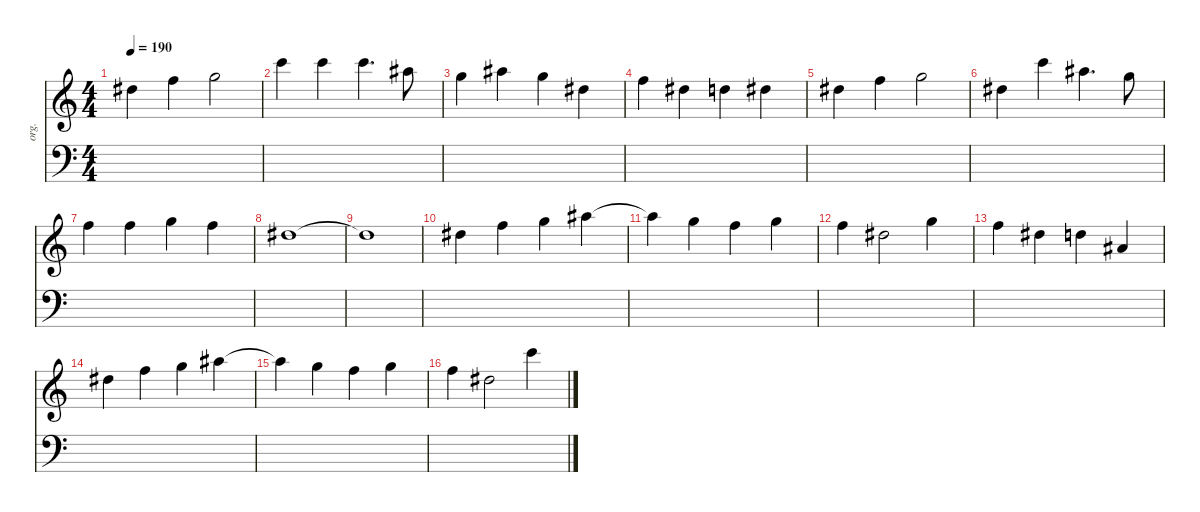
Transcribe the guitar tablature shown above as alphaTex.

\defaultSystemsLayout 4
\hideDynamics
\bracketExtendMode nobrackets
\track ("OrganOrPiano" "org.") {instrument drawbarorgan}
\staff {score}
\tuning (E4 B3 G3 D3 A2 E2)
\ts (4 4)
\tempo 190
\clef g2
\ks c
11.1{acc #}.4{dy mf beam Down} 13.1.4{beam Down} 15.1.2{beam Down} |
20.1.4{beam Down} 20.1.4{beam Down} 25.2.4{d beam Down} 18.1{acc #}.8{beam Down} |
15.1.4{beam Down} 18.1{acc #}.4{beam Down} 15.1.4{beam Down} 16.2{acc #}.4{beam Down} |
13.1.4{beam Down} 11.1{acc #}.4{beam Down} 10.1.4{beam Down} 11.1{acc #}.4{beam Down} |
11.1{acc #}.4{beam Down} 13.1.4{beam Down} 15.1.2{beam Down} |
11.1{acc #}.4{beam Down} 20.1.4{beam Down} 18.1{acc #}.4{d beam Down} 15.1.8{beam Down} |
13.1.4{beam Down} 13.1.4{beam Down} 15.1.4{beam Down} 13.1.4{beam Down} |
11.1{acc #}.1{beam Down} |
11.1{t acc #}.1{beam Down} |
11.1{acc #}.4{beam Down} 13.1.4{beam Down} 15.1.4{beam Down} 18.1{acc #}.4{beam Down} |
18.1{t acc #}.4{beam Down} 15.1.4{beam Down} 13.1.4{beam Down} 15.1.4{beam Down} |
13.1.4{beam Down} 11.1{acc #}.2{beam Down} 15.1.4{beam Down} |
13.1.4{beam Down} 11.1{acc #}.4{beam Down} 10.1.4{beam Down} 6.1{acc #}.4{beam Up} |
11.1{acc #}.4{beam Down} 13.1.4{beam Down} 15.1.4{beam Down} 18.1{acc #}.4{beam Down} |
18.1{t acc #}.4{beam Down} 15.1.4{beam Down} 13.1.4{beam Down} 15.1.4{beam Down} |
13.1.4{beam Down} 11.1{acc #}.2{beam Down} 20.1.4{beam Down}
\staff {score}
\tuning (G2 D2 A1 E1 B0)
\clef f4
\ottava regular
\simile none
\ks c
|
|
|
|
|
|
|
|
|
|
|
|
|
|
|
